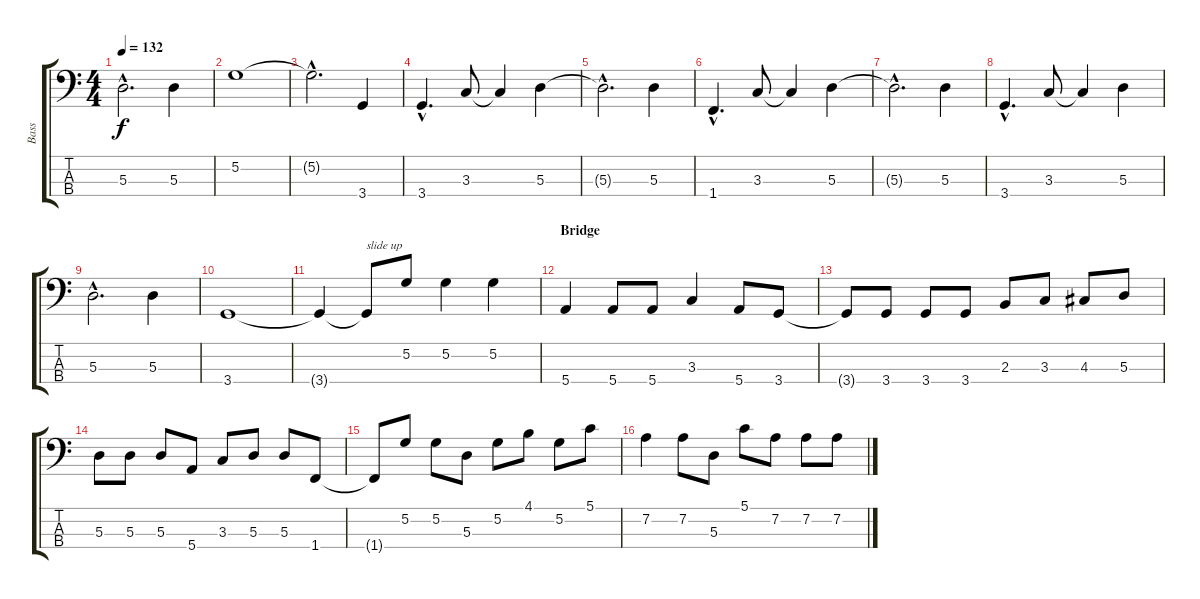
\track ("Bass" "Bass") {instrument electricbassfinger}
\staff {score tabs}
\tuning (G2 D2 A1 E1) {hide}
\ts (4 4)
\tempo 132
\clef f4
\ks c
5.3{hac t}.2{d dy f} 5.3.4 |
5.2.1 |
5.2{hac t}.2{d} 3.4.4 |
3.4{hac}.4{d} 3.3.8 3.3{t}.4 5.3.4 |
5.3{hac t}.2{d} 5.3.4 |
1.4{hac}.4{d} 3.3.8 3.3{t}.4 5.3.4 |
5.3{hac t}.2{d} 5.3.4 |
3.4{hac}.4{d} 3.3.8 3.3{t}.4 5.3.4 |
5.3{hac}.2{d} 5.3.4 |
3.4.1 |
3.4{t}.4 3.4{t}.8{txt "slide up"} 5.2.8 5.2.4 5.2.4 |
\section ("" "Bridge")
5.4.4 5.4.8 5.4.8 3.3.4 5.4.8 3.4.8 |
3.4{t}.8 3.4.8 3.4.8 3.4.8 2.3.8 3.3.8 4.3.8 5.3.8 |
5.3.8 5.3.8 5.3.8 5.4.8 3.3.8 5.3.8 5.3.8 1.4.8 |
1.4{t}.8 5.2.8 5.2.8 5.3.8 5.2.8 4.1.8 5.2.8 5.1.8 |
7.2.4 7.2.8 5.3.8 5.1.8 7.2.8 7.2.8 7.2.8
